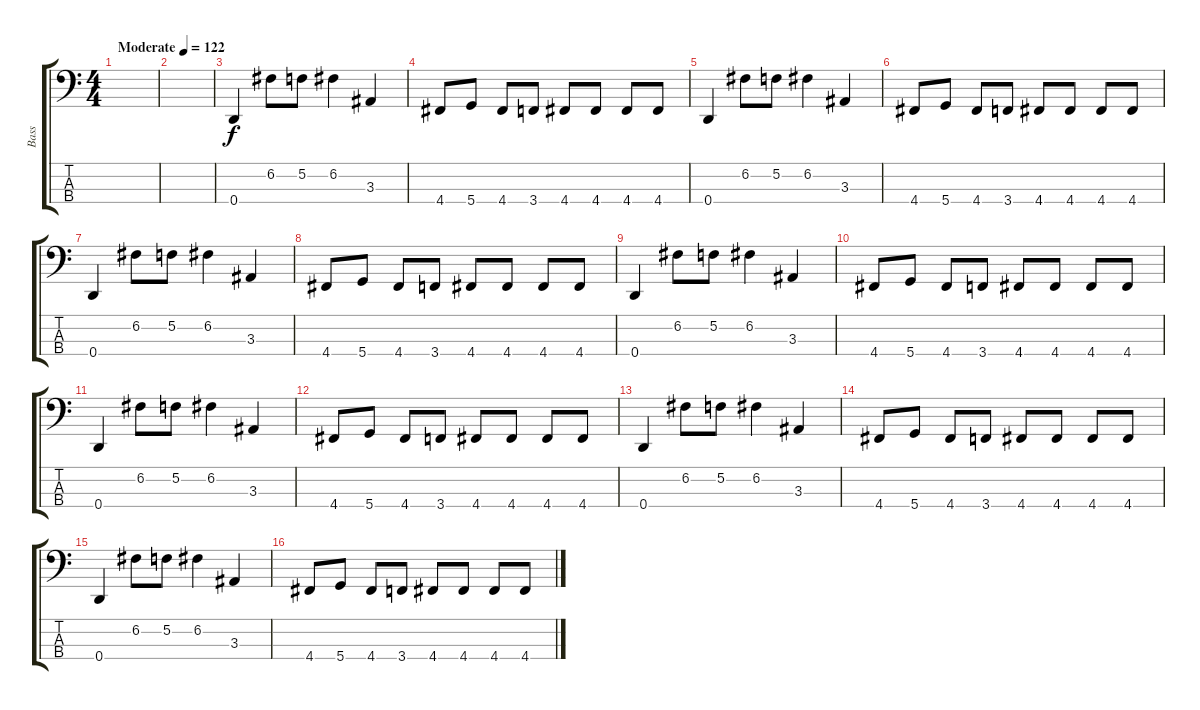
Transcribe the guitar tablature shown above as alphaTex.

\track ("Bass" "Bass") {instrument electricbasspick}
\staff {score tabs}
\tuning (F2 C2 G1 D1) {hide}
\ts (4 4)
\tempo (122 "Moderate")
\clef f4
\ks c
|
|
0.4.4 6.2.8 5.2.8 6.2.4 3.3.4 |
4.4.8 5.4.8 4.4.8 3.4.8 4.4.8 4.4.8 4.4.8 4.4.8 |
0.4.4 6.2.8 5.2.8 6.2.4 3.3.4 |
4.4.8 5.4.8 4.4.8 3.4.8 4.4.8 4.4.8 4.4.8 4.4.8 |
0.4.4 6.2.8 5.2.8 6.2.4 3.3.4 |
4.4.8 5.4.8 4.4.8 3.4.8 4.4.8 4.4.8 4.4.8 4.4.8 |
0.4.4 6.2.8 5.2.8 6.2.4 3.3.4 |
4.4.8 5.4.8 4.4.8 3.4.8 4.4.8 4.4.8 4.4.8 4.4.8 |
0.4.4 6.2.8 5.2.8 6.2.4 3.3.4 |
4.4.8 5.4.8 4.4.8 3.4.8 4.4.8 4.4.8 4.4.8 4.4.8 |
0.4.4 6.2.8 5.2.8 6.2.4 3.3.4 |
4.4.8 5.4.8 4.4.8 3.4.8 4.4.8 4.4.8 4.4.8 4.4.8 |
0.4.4 6.2.8 5.2.8 6.2.4 3.3.4 |
4.4.8 5.4.8 4.4.8 3.4.8 4.4.8 4.4.8 4.4.8 4.4.8
